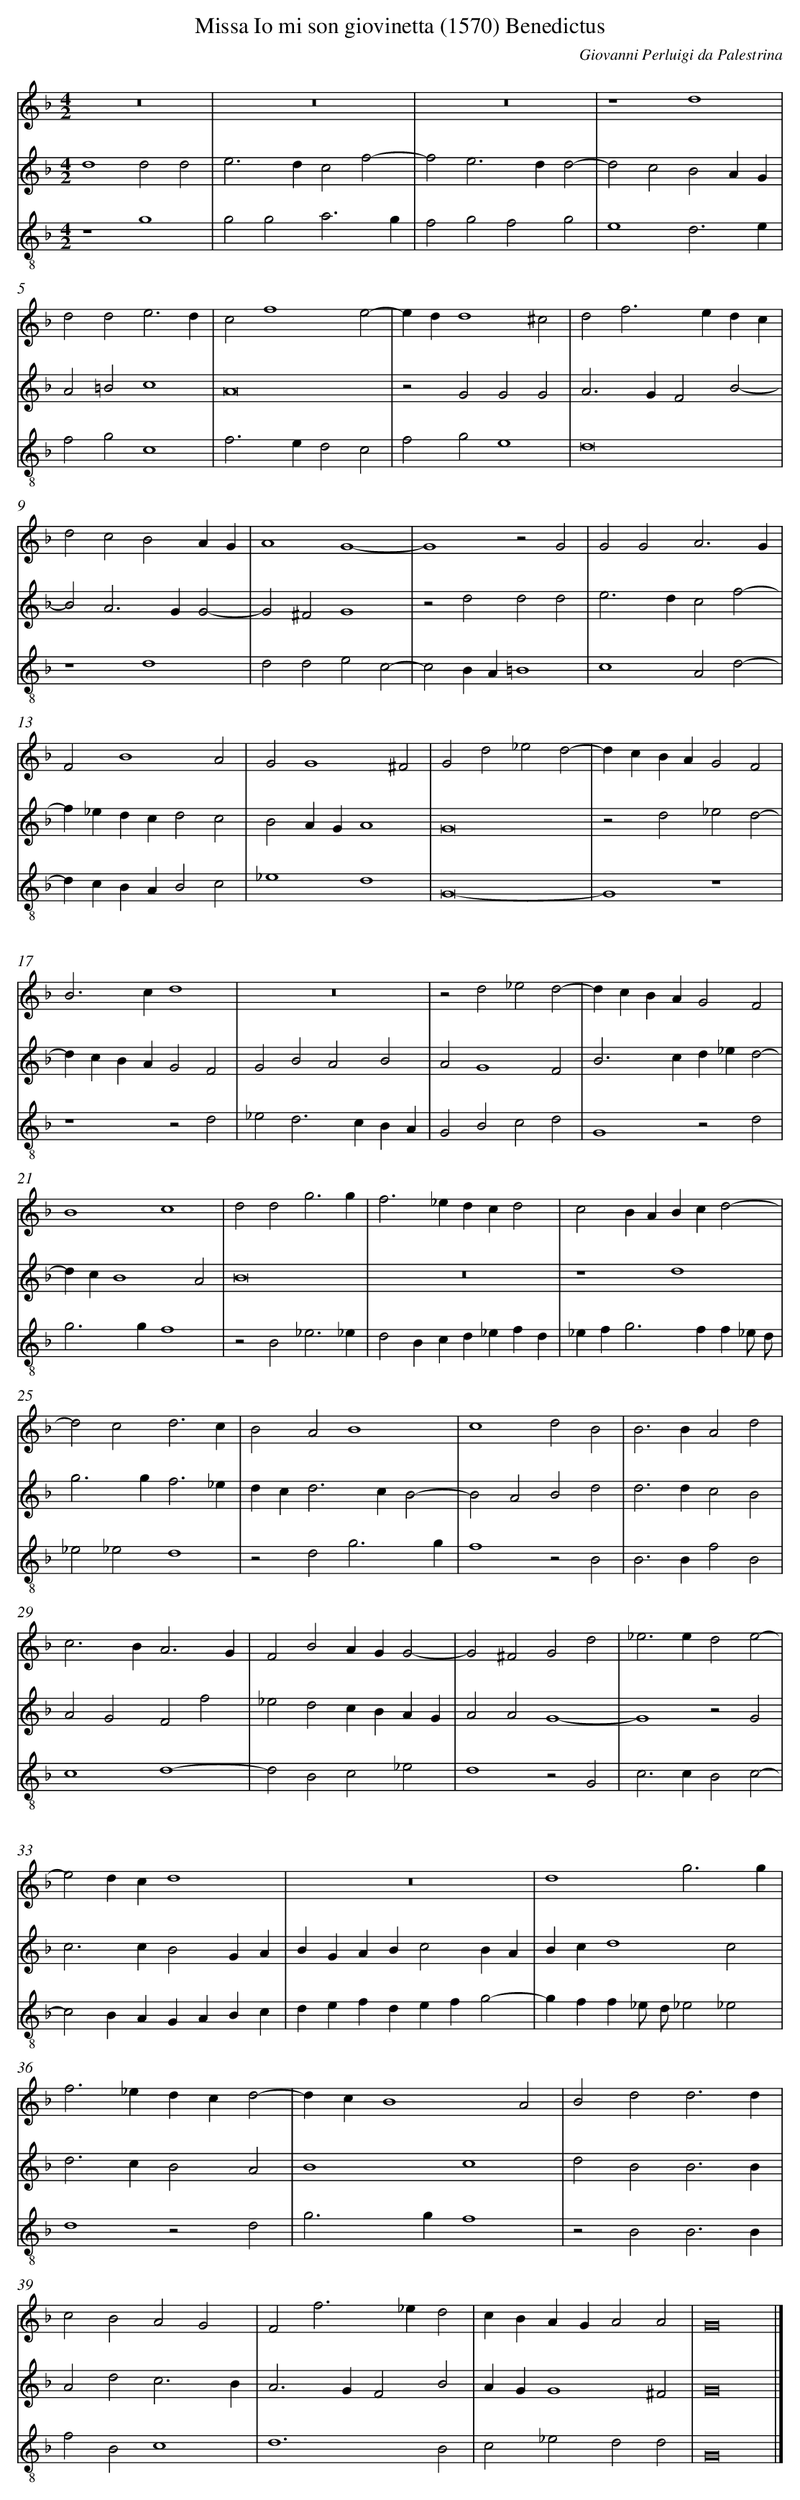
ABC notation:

X:1
T: Missa Io mi son giovinetta (1570) Benedictus
C: Giovanni Perluigi da Palestrina
L: 1/4
M: 4/2
V: 1 clef=treble
V: 2 clef=treble
V: 3 clef=treble-8
K: F
[V:1] z8 |
[V:2] d4d2d2 |
[V:3] z4g4 |
[V:1] z8 |
[V:2] e2>d2c2f2- |
[V:3] g2g2a3g |
[V:1] z8 |
[V:2] f2e2>d2d2- |
[V:3] f2g2f2g2 |
[V:1] z4d4 |
[V:2] d2c2B2AG |
[V:3] e4d3e |
[V:1] d2d2e3d |
[V:2] A2=B2c4 |
[V:3] f2g2c4 |
[V:1] c2f4e2- |
[V:2] A8 |
[V:3] f2>e2d2c2 |
[V:1] edd4^c2 |
[V:2] z2G2G2G2 |
[V:3] f2g2e4 |
[V:1] d2f2>e2dc |
[V:2] A2>G2F2B2- |
[V:3] d8 |
[V:1] d2c2B2AG |
[V:2] B2A2>G2G2- |
[V:3] z4d4 |
[V:1] A4G4- |
[V:2] G2^F2G4 |
[V:3] d2d2e2c2- |
[V:1] G4z2G2 |
[V:2] z2d2d2d2 |
[V:3] c2BA=B4 |
[V:1] G2G2A3G |
[V:2] e2>d2c2f2- |
[V:3] c4A2d2- |
[V:1] F2B4A2 |
[V:2] f_edcd2c2 |
[V:3] dcBAB2c2 |
[V:1] G2G4^F2 |
[V:2] B2AGA4 |
[V:3] _e4d4 |
[V:1] G2d2_e2d2- |
[V:2] G8 |
[V:3] G8- |
[V:1] dcBAG2F2 |
[V:2] z2d2_e2d2- |
[V:3] G4z4 |
[V:1] B2>c2d4 |
[V:2] dcBAG2F2 |
[V:3] z4z2d2 |
[V:1] z8 |
[V:2] G2B2A2B2 |
[V:3] _e2d2>c2BA |
[V:1] z2d2_e2d2- |
[V:2] A2G4F2 |
[V:3] G2B2c2d2 |
[V:1] dcBAG2F2 |
[V:2] B2>c2d_ed2- |
[V:3] G4z2d2 |
[V:1] B4c4 |
[V:2] dcB4A2 |
[V:3] g2>g2f4 |
[V:1] d2d2g3g |
[V:2] B8 |
[V:3] z2B2_e3_e |
[V:1] f2>_e2dcd2 |
[V:2] z8 |
[V:3] d2Bcd_efd |
[V:1] c2BABcd2- |
[V:2] z4d4 |
[V:3] _ef2<g2ff_e/ d/ |
[V:1] d2c2d3c |
[V:2] g2>g2f3_e |
[V:3] _e2_e2d4 |
[V:1] B2A2B4 |
[V:2] dc2<d2cB2- |
[V:3] z2d2g3g |
[V:1] c4d2B2 |
[V:2] B2A2B2d2 |
[V:3] f4z2B2 |
[V:1] B2>B2A2d2 |
[V:2] d2>d2c2B2 |
[V:3] B2>B2f2B2 |
[V:1] c2>B2A3G |
[V:2] A2G2F2f2 |
[V:3] c4d4- |
[V:1] F2B2AGG2- |
[V:2] _e2d2cBAG |
[V:3] d2B2c2_e2 |
[V:1] G2^F2G2d2 |
[V:2] A2A2G4- |
[V:3] d4z2G2 |
[V:1] _e2>e2d2e2- |
[V:2] G4z2G2 |
[V:3] c2>c2B2c2- |
[V:1] e2dcd4 |
[V:2] c2>c2B2GA |
[V:3] c2BAGABc |
[V:1] z8 |
[V:2] BGABc2BA |
[V:3] defdefg2- |
[V:1] d4g3g |
[V:2] Bcd4c2 |
[V:3] gff_e/ d/_e2_e2 |
[V:1] f2>_e2dcd2- |
[V:2] d2>c2B2A2 |
[V:3] d4z2d2 |
[V:1] dcB4A2 |
[V:2] B4c4 |
[V:3] g2>g2f4 |
[V:1] B2d2d3d |
[V:2] d2B2B3B |
[V:3] z2B2B3B |
[V:1] c2B2A2G2 |
[V:2] A2d2c3B |
[V:3] f2B2c4 |
[V:1] F2f2>_e2d2 |
[V:2] A2>G2F2B2 |
[V:3] d6B2 |
[V:1] cBAGA2A2 |
[V:2] AGG4^F2 |
[V:3] c2_e2d2d2 |
[V:1] G8 |]
[V:2] G8 |]
[V:3] G8 |]
